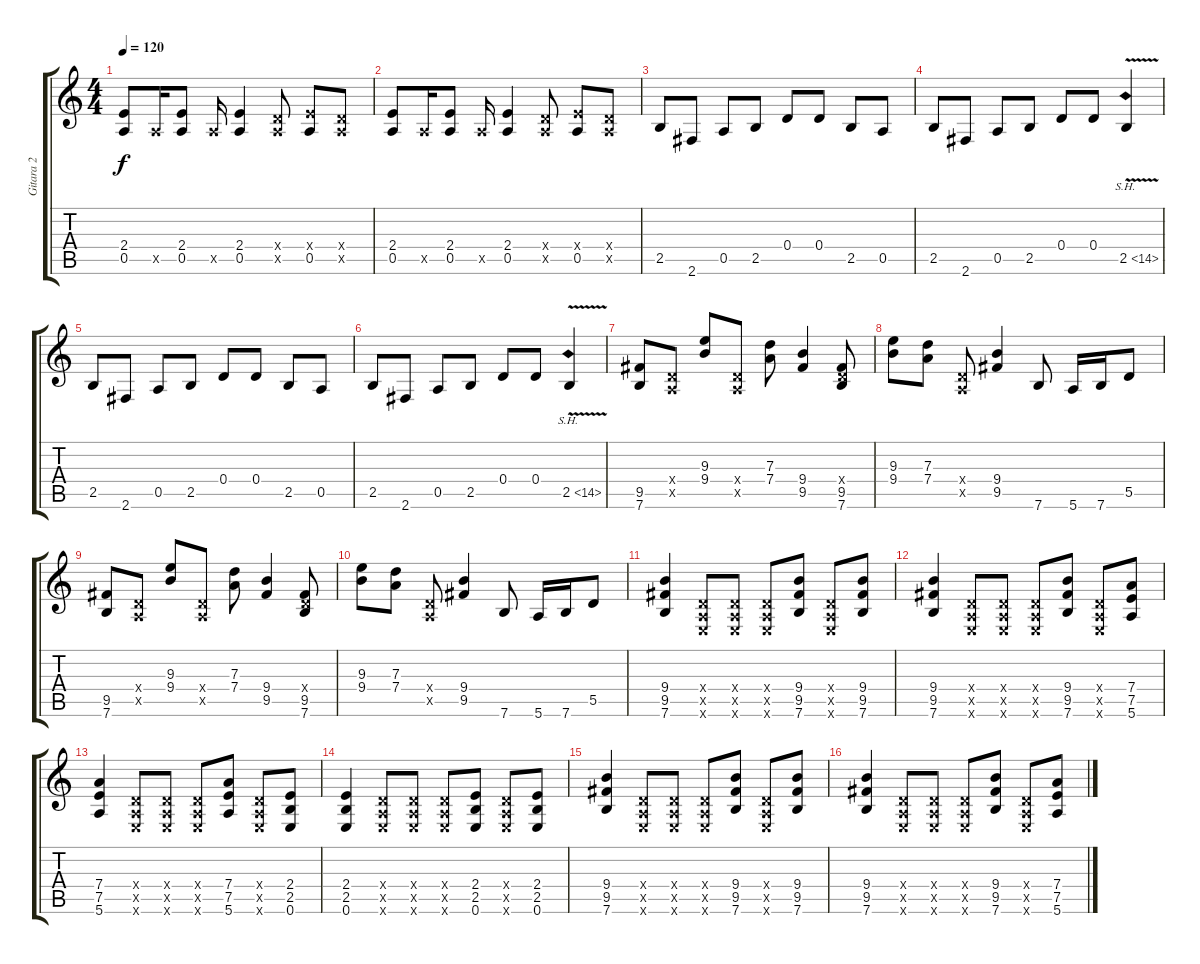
\track ("Gitara 2" "Gitara 2") {instrument distortionguitar}
\staff {score tabs}
\tuning (E4 B3 G3 D3 A2 E2) {hide}
\ts (4 4)
\tempo 120
\clef g2
\ks c
(2.4 0.5).8{dy f} 0.5{x}.16 (2.4 0.5).8 0.5{x}.16 (2.4 0.5).4 (0.4{x} 0.5{x}).8 (2.4{x} 0.5).8 (0.4{x} 0.5{x}).8 |
(2.4 0.5).8 0.5{x}.16 (2.4 0.5).8 0.5{x}.16 (2.4 0.5).4 (0.4{x} 0.5{x}).8 (2.4{x} 0.5).8 (0.4{x} 0.5{x}).8 |
2.5.8 2.6.8 0.5.8 2.5.8 0.4.8 0.4.8 2.5.8 0.5.8 |
2.5.8 2.6.8 0.5.8 2.5.8 0.4.8 0.4.8 2.5{sh 12 v}.4 |
2.5.8 2.6.8 0.5.8 2.5.8 0.4.8 0.4.8 2.5.8 0.5.8 |
2.5.8 2.6.8 0.5.8 2.5.8 0.4.8 0.4.8 2.5{sh 12 v}.4 |
(9.5 7.6).8 (0.4{x} 0.5{x}).8 (9.3 9.4).8 (0.4{x} 0.5{x}).8 (7.3 7.4).8 (9.4 9.5).4 (0.4{x} 9.5 7.6).8 |
(9.3 9.4).8 (7.3 7.4).8 (0.4{x} 0.5{x}).8 (9.4 9.5).4 7.6.8 5.6.16 7.6.16 5.5.8 |
(9.5 7.6).8 (0.4{x} 0.5{x}).8 (9.3 9.4).8 (0.4{x} 0.5{x}).8 (7.3 7.4).8 (9.4 9.5).4 (0.4{x} 9.5 7.6).8 |
(9.3 9.4).8 (7.3 7.4).8 (0.4{x} 0.5{x}).8 (9.4 9.5).4 7.6.8 5.6.16 7.6.16 5.5.8 |
(9.4 9.5 7.6).4 (0.4{x} 0.5{x} 0.6{x}).8 (0.4{x} 0.5{x} 0.6{x}).8 (0.4{x} 0.5{x} 0.6{x}).8 (9.4 9.5 7.6).8 (0.4{x} 0.5{x} 0.6{x}).8 (9.4 9.5 7.6).8 |
(9.4 9.5 7.6).4 (0.4{x} 0.5{x} 0.6{x}).8 (0.4{x} 0.5{x} 0.6{x}).8 (0.4{x} 0.5{x} 0.6{x}).8 (9.4 9.5 7.6).8 (0.4{x} 0.5{x} 0.6{x}).8 (7.4 7.5 5.6).8 |
(7.4 7.5 5.6).4 (0.4{x} 0.5{x} 0.6{x}).8 (0.4{x} 0.5{x} 0.6{x}).8 (0.4{x} 0.5{x} 0.6{x}).8 (7.4 7.5 5.6).8 (0.4{x} 0.5{x} 0.6{x}).8 (2.4 2.5 0.6).8 |
(2.4 2.5 0.6).4 (0.4{x} 0.5{x} 0.6{x}).8 (0.4{x} 0.5{x} 0.6{x}).8 (0.4{x} 0.5{x} 0.6{x}).8 (2.4 2.5 0.6).8 (0.4{x} 0.5{x} 0.6{x}).8 (2.4 2.5 0.6).8 |
(9.4 9.5 7.6).4 (0.4{x} 0.5{x} 0.6{x}).8 (0.4{x} 0.5{x} 0.6{x}).8 (0.4{x} 0.5{x} 0.6{x}).8 (9.4 9.5 7.6).8 (0.4{x} 0.5{x} 0.6{x}).8 (9.4 9.5 7.6).8 |
(9.4 9.5 7.6).4 (0.4{x} 0.5{x} 0.6{x}).8 (0.4{x} 0.5{x} 0.6{x}).8 (0.4{x} 0.5{x} 0.6{x}).8 (9.4 9.5 7.6).8 (0.4{x} 0.5{x} 0.6{x}).8 (7.4 7.5 5.6).8
